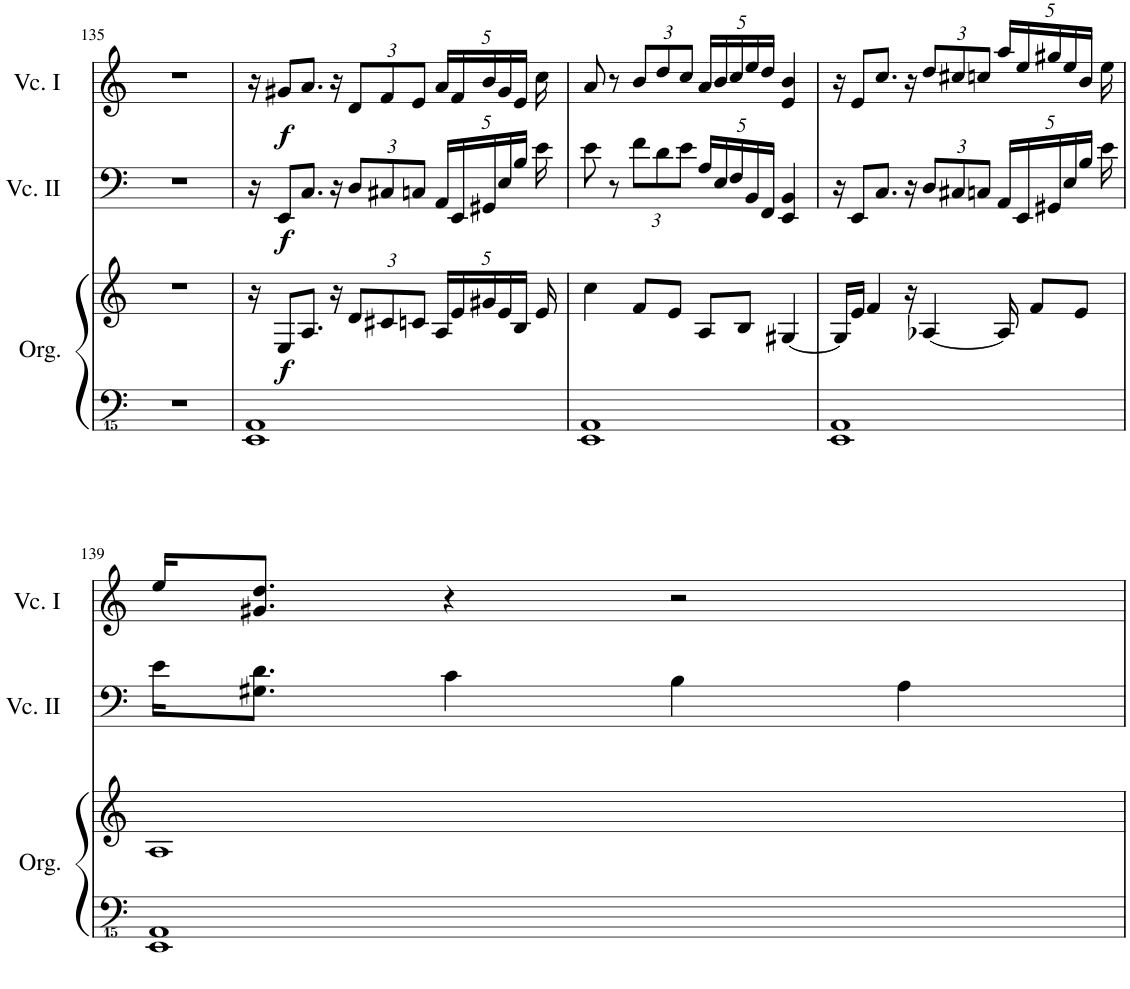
**kern	**kern	**dynam	**kern	**dynam	**kern	**dynam
*part3	*part3	*part3	*part2	*part2	*part1	*part1
*staff4	*staff3	*staff3/4	*staff2	*staff2	*staff1	*staff1
*I"Organ	*	*	*I"Violoncello	*	*I"Violoncello	*
*I'Org.	*	*	*	*	*	*
!!LO:PB:g=z
*clefFvv4	*clefG2	*	*clefF4	*	*clefG2	*
*k[]	*k[]	*	*k[]	*	*k[]	*
*M4/4	*M4/4	*	*M4/4	*	*M4/4	*
=135	=135	=135	=135	=135	=135	=135
1r	1r	.	1r	.	1r	.
=136	=136	=136	=136	=136	=136	=136
1EEEE 1AAAA	16r	.	16r	.	16r	.
!	!	!LO:DY:b	!	!LO:DY:b	!	!LO:DY:b
.	8E/L	f	8EE/L	f	8g#X/L	f
.	8.A/J	.	8.C/J	.	8.a/J	.
.	16r	.	16r	.	16r	.
*	*Xbrackettup	*	*Xbrackettup	*	*Xbrackettup	*
.	12d/L	.	12D/L	.	12d/L	.
.	12c#X/	.	12C#X/	.	12f/	.
.	12cn/J	.	12Cn/J	.	12e/J	.
.	20A/LL	.	20AA/LL	.	20a/LL	.
.	20e/	.	20EE/	.	20f/	.
.	20g#X/	.	20GG#X/	.	20b/	.
.	20e/	.	20E/	.	20g#/	.
.	20B/JJ	.	20B/JJ	.	20e/JJ	.
.	16e/	.	16e\	.	16cc\	.
=137	=137	=137	=137	=137	=137	=137
1EEEE 1AAAA	4cc\	.	8e\	.	8a/	.
.	.	.	8r	.	8r	.
.	8f/L	.	12f\L	.	12b/L	.
.	.	.	12d\	.	12dd/	.
.	8e/J	.	.	.	.	.
.	.	.	12e\J	.	12cc/J	.
.	8A/L	.	20A/LL	.	20a/LL	.
.	.	.	20E/	.	20b/	.
.	.	.	20F/	.	20cc/	.
.	8B/J	.	.	.	.	.
.	.	.	20BB/	.	20ee/	.
.	.	.	20FF/JJ	.	20dd/JJ	.
.	[4G#X/	.	4EE/ 4BB/	.	4e/ 4b/	.
=138	=138	=138	=138	=138	=138	=138
1EEEE 1AAAA	16G#/LL]	.	16r	.	16r	.
.	16e/JJ	.	8EE/L	.	8e/L	.
.	4f/	.	.	.	.	.
.	.	.	8.C/J	.	8.cc/J	.
.	16r	.	16r	.	16r	.
.	[4A-X/	.	12D/L	.	12dd/L	.
.	.	.	12C#X/	.	12cc#X/	.
.	.	.	12Cn/J	.	12ccn/J	.
.	16A-/]	.	20AA/LL	.	20aa/LL	.
.	.	.	20EE/	.	20ee/	.
.	8f/L	.	.	.	.	.
.	.	.	20GG#X/	.	20gg#X/	.
.	.	.	20E/	.	20ee/	.
.	8e/J	.	.	.	.	.
.	.	.	20B/JJ	.	20b/JJ	.
.	.	.	16e\	.	16ee\	.
!!LO:LB:g=z
=139	=139	=139	=139	=139	=139	=139
1EEEE 1AAAA	1A	.	16e\KL	.	16ee/KL	.
.	.	.	8.G#X\ 8.d\J	.	8.g#X/ 8.dd/J	.
.	.	.	4c\	.	4r	.
.	.	.	4B\	.	2r	.
.	.	.	4A\	.	.	.
=	=	=	=	=	=	=
*-	*-	*-	*-	*-	*-	*-
